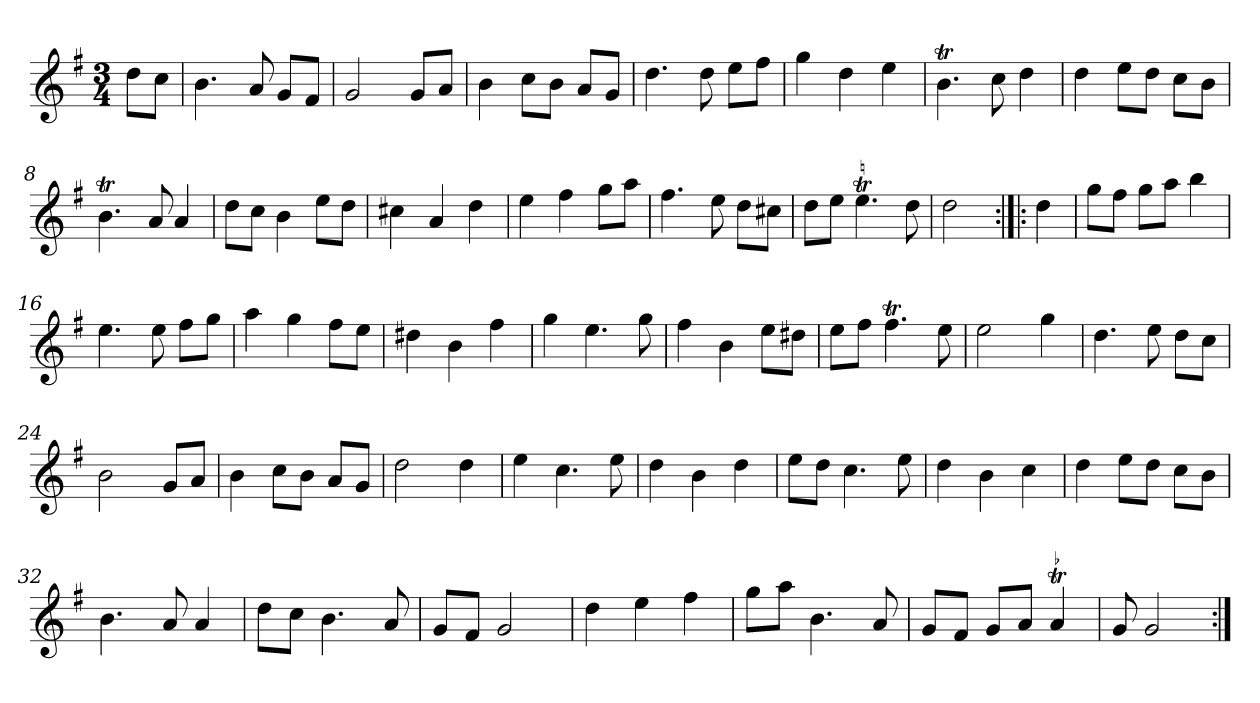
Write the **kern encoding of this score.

**kern
*part1
*staff1
*clefG2
*k[f#]
*G:
*M3/4
*MM120
=
8dd\L
8cc\J
=1
4.b
8a
8g/L
8f#/J
=2
2g
8g/L
8a/J
=3
4b
8cc\L
8b\J
8a/L
8g/J
=4
4.dd
8dd
8ee\L
8ff#\J
=5
4gg
4dd
4ee
=6
4.bt
8cc
4dd
=7
4dd
8ee\L
8dd\J
8cc\L
8b\J
=8
4.bt
8a
4a
=9
8dd\L
8cc\J
4b
8ee\L
8dd\J
=10
4cc#X
4a
4dd
=11
4ee
4ff#
8gg\L
8aa\J
=12
4.ff#
8ee
8dd\L
8cc#X\J
=13
8dd\L
8ee\J
4.eet
8dd
=14
2dd
=:|!|:
4dd
=15
8gg\L
8ff#\J
8gg\L
8aa\J
4bb
=16
4.ee
8ee
8ff#\L
8gg\J
=17
4aa
4gg
8ff#\L
8ee\J
=18
4dd#X
4b
4ff#
=19
4gg
4.ee
8gg
=20
4ff#
4b
8ee\L
8dd#X\J
=21
8ee\L
8ff#\J
4.ff#t
8ee
=22
2ee
4gg
=23
4.dd
8ee
8dd\L
8cc\J
=24
2b
8g/L
8a/J
=25
4b
8cc\L
8b\J
8a/L
8g/J
=26
2dd
4dd
=27
4ee
4.cc
8ee
=28
4dd
4b
4dd
=29
8ee\L
8dd\J
4.cc
8ee
=30
4dd
4b
4cc
=31
4dd
8ee\L
8dd\J
8cc\L
8b\J
=32
4.b
8a
4a
=33
8dd\L
8cc\J
4.b
8a
=34
8g/L
8f#/J
2g
=35
4dd
4ee
4ff#
=36
8gg\L
8aa\J
4.b
8a
=37
8g/L
8f#/J
8g/L
8a/J
!LO:TR:acc=-
4at
=38
8g
2g
=:|!
*-
